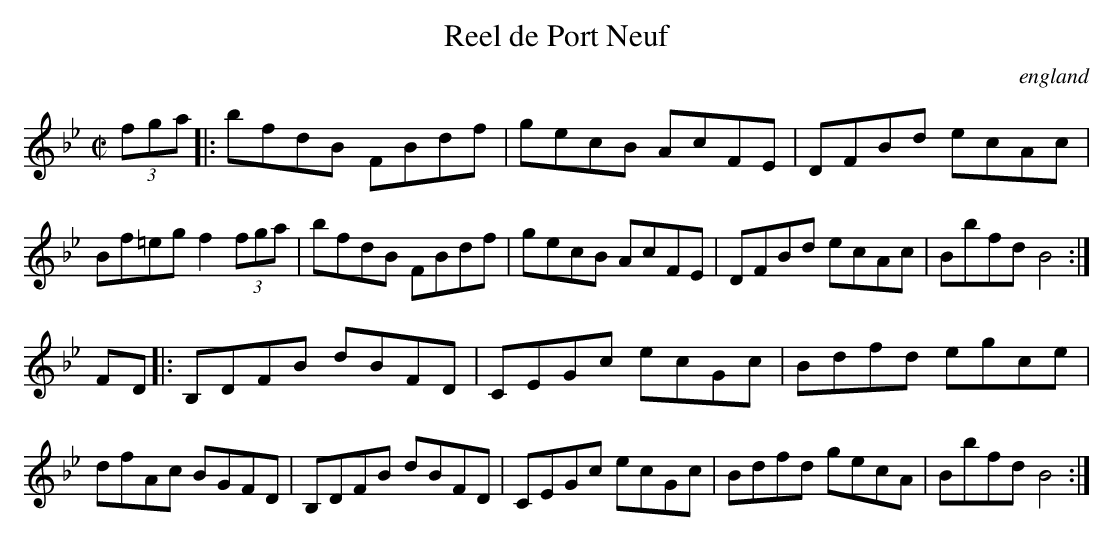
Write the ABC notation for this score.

X:1
T:Reel de Port Neuf
O:england
M:C|
E:7
K:Bb
(3fga|:bfdB FBdf|gecB AcFE|DFBd ecAc|Bf=eg f2(3fga|\
bfdB FBdf|gecB AcFE|DFBd ecAc|Bbfd B4:|
FD|:B,DFB dBFD|CEGc ecGc|Bdfd egce|dfAc BGFD|\
B,DFB dBFD|CEGc ecGc|Bdfd gecA|Bbfd B4:|
